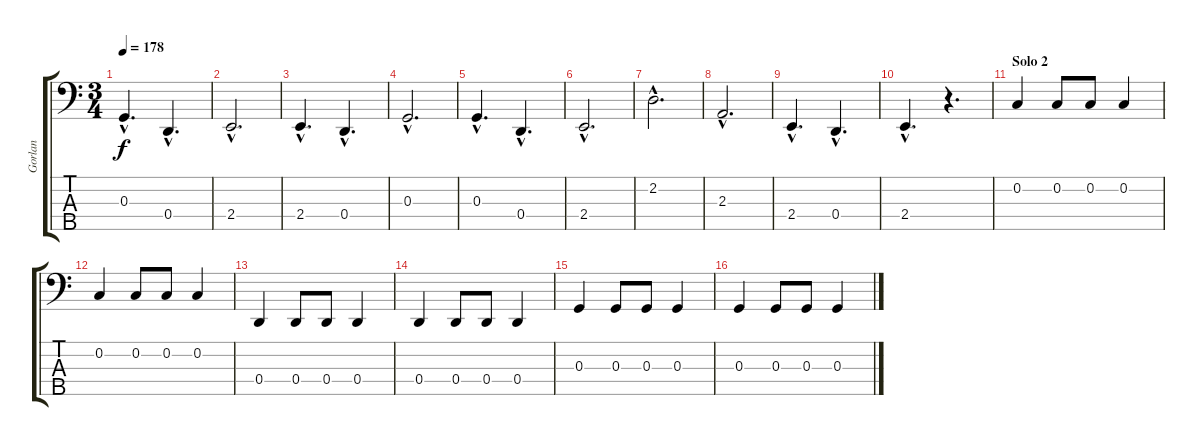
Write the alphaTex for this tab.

\track ("Gorlan" "Gorlan") {instrument electricbasspick}
\staff {score tabs}
\tuning (F2 C2 G1 D1 G0) {hide}
\ts (3 4)
\tempo 178
\clef f4
\ks c
0.3{hac}.4{d dy f} 0.4{hac}.4{d} |
2.4{hac}.2{d} |
2.4{hac}.4{d} 0.4{hac}.4{d} |
0.3{hac}.2{d} |
0.3{hac}.4{d} 0.4{hac}.4{d} |
2.4{hac}.2{d} |
2.2{hac}.2{d} |
2.3{hac}.2{d} |
2.4{hac}.4{d} 0.4{hac}.4{d} |
2.4{hac}.4{d} r.4{d} |
\section ("" "Solo 2")
0.2.4 0.2.8 0.2.8 0.2.4 |
0.2.4 0.2.8 0.2.8 0.2.4 |
0.4.4 0.4.8 0.4.8 0.4.4 |
0.4.4 0.4.8 0.4.8 0.4.4 |
0.3.4 0.3.8 0.3.8 0.3.4 |
0.3.4 0.3.8 0.3.8 0.3.4
